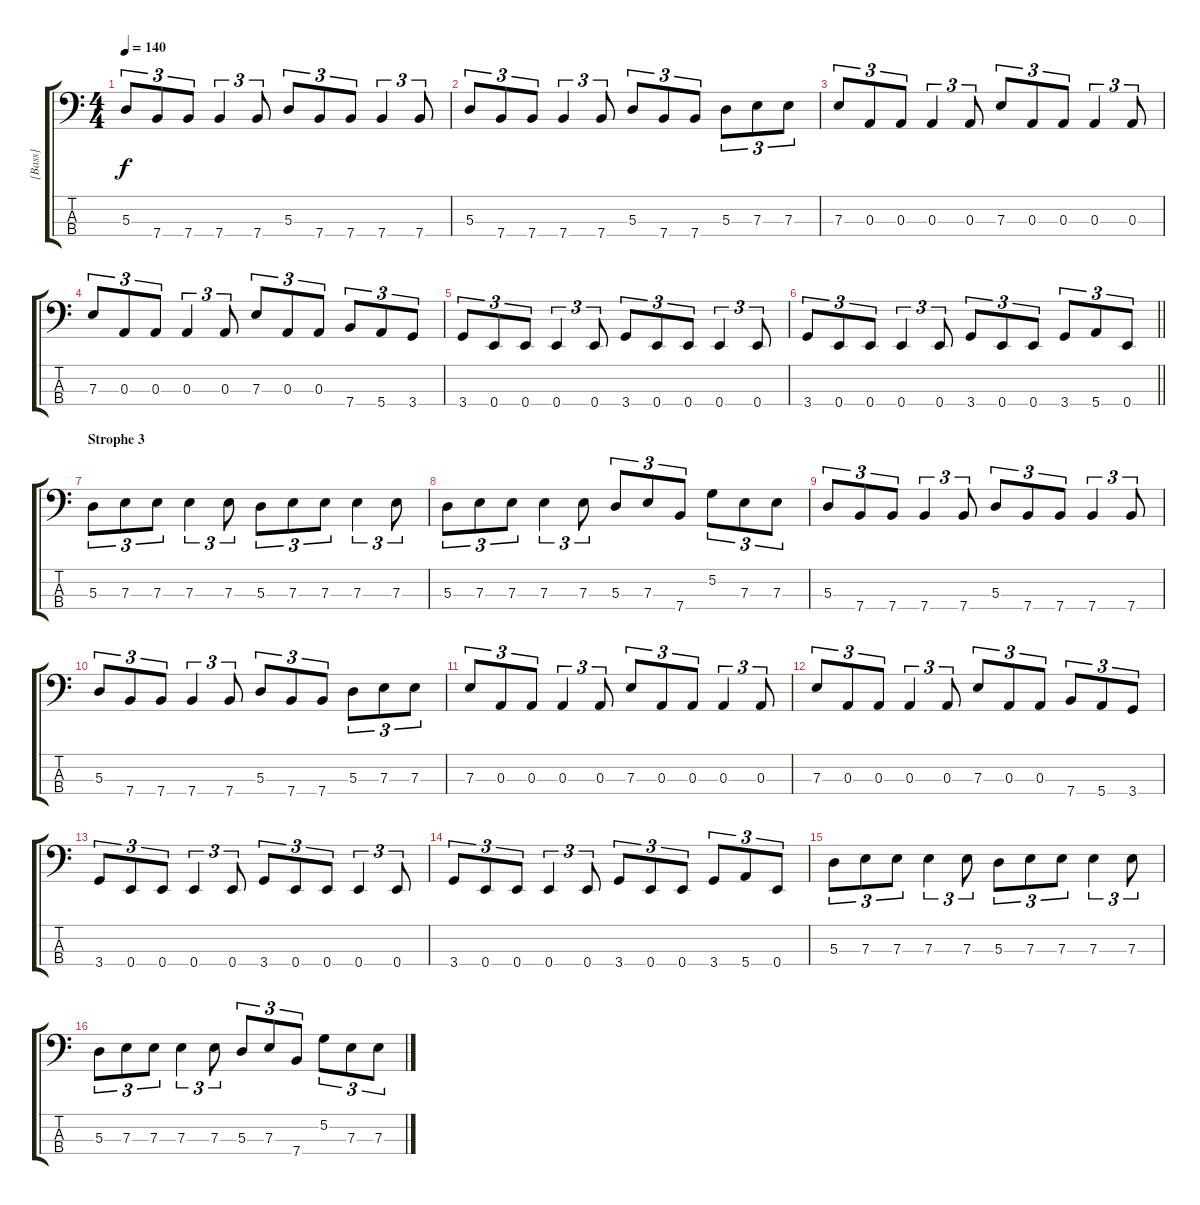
\track ("[Bass]" "[Bass]") {instrument electricbassfinger}
\staff {score tabs}
\tuning (G2 D2 A1 E1) {hide}
\ts (4 4)
\tempo 140
\clef f4
\ks c
5.3.8{tu (3 2) dy f} 7.4.8{tu (3 2)} 7.4.8{tu (3 2)} 7.4.4{tu (3 2)} 7.4.8{tu (3 2)} 5.3.8{tu (3 2)} 7.4.8{tu (3 2)} 7.4.8{tu (3 2)} 7.4.4{tu (3 2)} 7.4.8{tu (3 2)} |
5.3.8{tu (3 2)} 7.4.8{tu (3 2)} 7.4.8{tu (3 2)} 7.4.4{tu (3 2)} 7.4.8{tu (3 2)} 5.3.8{tu (3 2)} 7.4.8{tu (3 2)} 7.4.8{tu (3 2)} 5.3.8{tu (3 2)} 7.3.8{tu (3 2)} 7.3.8{tu (3 2)} |
7.3.8{tu (3 2)} 0.3.8{tu (3 2)} 0.3.8{tu (3 2)} 0.3.4{tu (3 2)} 0.3.8{tu (3 2)} 7.3.8{tu (3 2)} 0.3.8{tu (3 2)} 0.3.8{tu (3 2)} 0.3.4{tu (3 2)} 0.3.8{tu (3 2)} |
7.3.8{tu (3 2)} 0.3.8{tu (3 2)} 0.3.8{tu (3 2)} 0.3.4{tu (3 2)} 0.3.8{tu (3 2)} 7.3.8{tu (3 2)} 0.3.8{tu (3 2)} 0.3.8{tu (3 2)} 7.4.8{tu (3 2)} 5.4.8{tu (3 2)} 3.4.8{tu (3 2)} |
3.4.8{tu (3 2)} 0.4.8{tu (3 2)} 0.4.8{tu (3 2)} 0.4.4{tu (3 2)} 0.4.8{tu (3 2)} 3.4.8{tu (3 2)} 0.4.8{tu (3 2)} 0.4.8{tu (3 2)} 0.4.4{tu (3 2)} 0.4.8{tu (3 2)} |
\barLineRight lightlight
3.4.8{tu (3 2)} 0.4.8{tu (3 2)} 0.4.8{tu (3 2)} 0.4.4{tu (3 2)} 0.4.8{tu (3 2)} 3.4.8{tu (3 2)} 0.4.8{tu (3 2)} 0.4.8{tu (3 2)} 3.4.8{tu (3 2)} 5.4.8{tu (3 2)} 0.4.8{tu (3 2)} |
\section ("" "Strophe 3")
5.3.8{tu (3 2) volume 12} 7.3.8{tu (3 2)} 7.3.8{tu (3 2)} 7.3.4{tu (3 2)} 7.3.8{tu (3 2)} 5.3.8{tu (3 2)} 7.3.8{tu (3 2)} 7.3.8{tu (3 2)} 7.3.4{tu (3 2)} 7.3.8{tu (3 2)} |
5.3.8{tu (3 2)} 7.3.8{tu (3 2)} 7.3.8{tu (3 2)} 7.3.4{tu (3 2)} 7.3.8{tu (3 2)} 5.3.8{tu (3 2)} 7.3.8{tu (3 2)} 7.4.8{tu (3 2)} 5.2.8{tu (3 2)} 7.3.8{tu (3 2)} 7.3.8{tu (3 2)} |
5.3.8{tu (3 2)} 7.4.8{tu (3 2)} 7.4.8{tu (3 2)} 7.4.4{tu (3 2)} 7.4.8{tu (3 2)} 5.3.8{tu (3 2)} 7.4.8{tu (3 2)} 7.4.8{tu (3 2)} 7.4.4{tu (3 2)} 7.4.8{tu (3 2)} |
5.3.8{tu (3 2)} 7.4.8{tu (3 2)} 7.4.8{tu (3 2)} 7.4.4{tu (3 2)} 7.4.8{tu (3 2)} 5.3.8{tu (3 2)} 7.4.8{tu (3 2)} 7.4.8{tu (3 2)} 5.3.8{tu (3 2)} 7.3.8{tu (3 2)} 7.3.8{tu (3 2)} |
7.3.8{tu (3 2)} 0.3.8{tu (3 2)} 0.3.8{tu (3 2)} 0.3.4{tu (3 2)} 0.3.8{tu (3 2)} 7.3.8{tu (3 2)} 0.3.8{tu (3 2)} 0.3.8{tu (3 2)} 0.3.4{tu (3 2)} 0.3.8{tu (3 2)} |
7.3.8{tu (3 2)} 0.3.8{tu (3 2)} 0.3.8{tu (3 2)} 0.3.4{tu (3 2)} 0.3.8{tu (3 2)} 7.3.8{tu (3 2)} 0.3.8{tu (3 2)} 0.3.8{tu (3 2)} 7.4.8{tu (3 2)} 5.4.8{tu (3 2)} 3.4.8{tu (3 2)} |
3.4.8{tu (3 2)} 0.4.8{tu (3 2)} 0.4.8{tu (3 2)} 0.4.4{tu (3 2)} 0.4.8{tu (3 2)} 3.4.8{tu (3 2)} 0.4.8{tu (3 2)} 0.4.8{tu (3 2)} 0.4.4{tu (3 2)} 0.4.8{tu (3 2)} |
3.4.8{tu (3 2)} 0.4.8{tu (3 2)} 0.4.8{tu (3 2)} 0.4.4{tu (3 2)} 0.4.8{tu (3 2)} 3.4.8{tu (3 2)} 0.4.8{tu (3 2)} 0.4.8{tu (3 2)} 3.4.8{tu (3 2)} 5.4.8{tu (3 2)} 0.4.8{tu (3 2)} |
5.3.8{tu (3 2)} 7.3.8{tu (3 2)} 7.3.8{tu (3 2)} 7.3.4{tu (3 2)} 7.3.8{tu (3 2)} 5.3.8{tu (3 2)} 7.3.8{tu (3 2)} 7.3.8{tu (3 2)} 7.3.4{tu (3 2)} 7.3.8{tu (3 2)} |
5.3.8{tu (3 2)} 7.3.8{tu (3 2)} 7.3.8{tu (3 2)} 7.3.4{tu (3 2)} 7.3.8{tu (3 2)} 5.3.8{tu (3 2)} 7.3.8{tu (3 2)} 7.4.8{tu (3 2)} 5.2.8{tu (3 2)} 7.3.8{tu (3 2)} 7.3.8{tu (3 2)}
